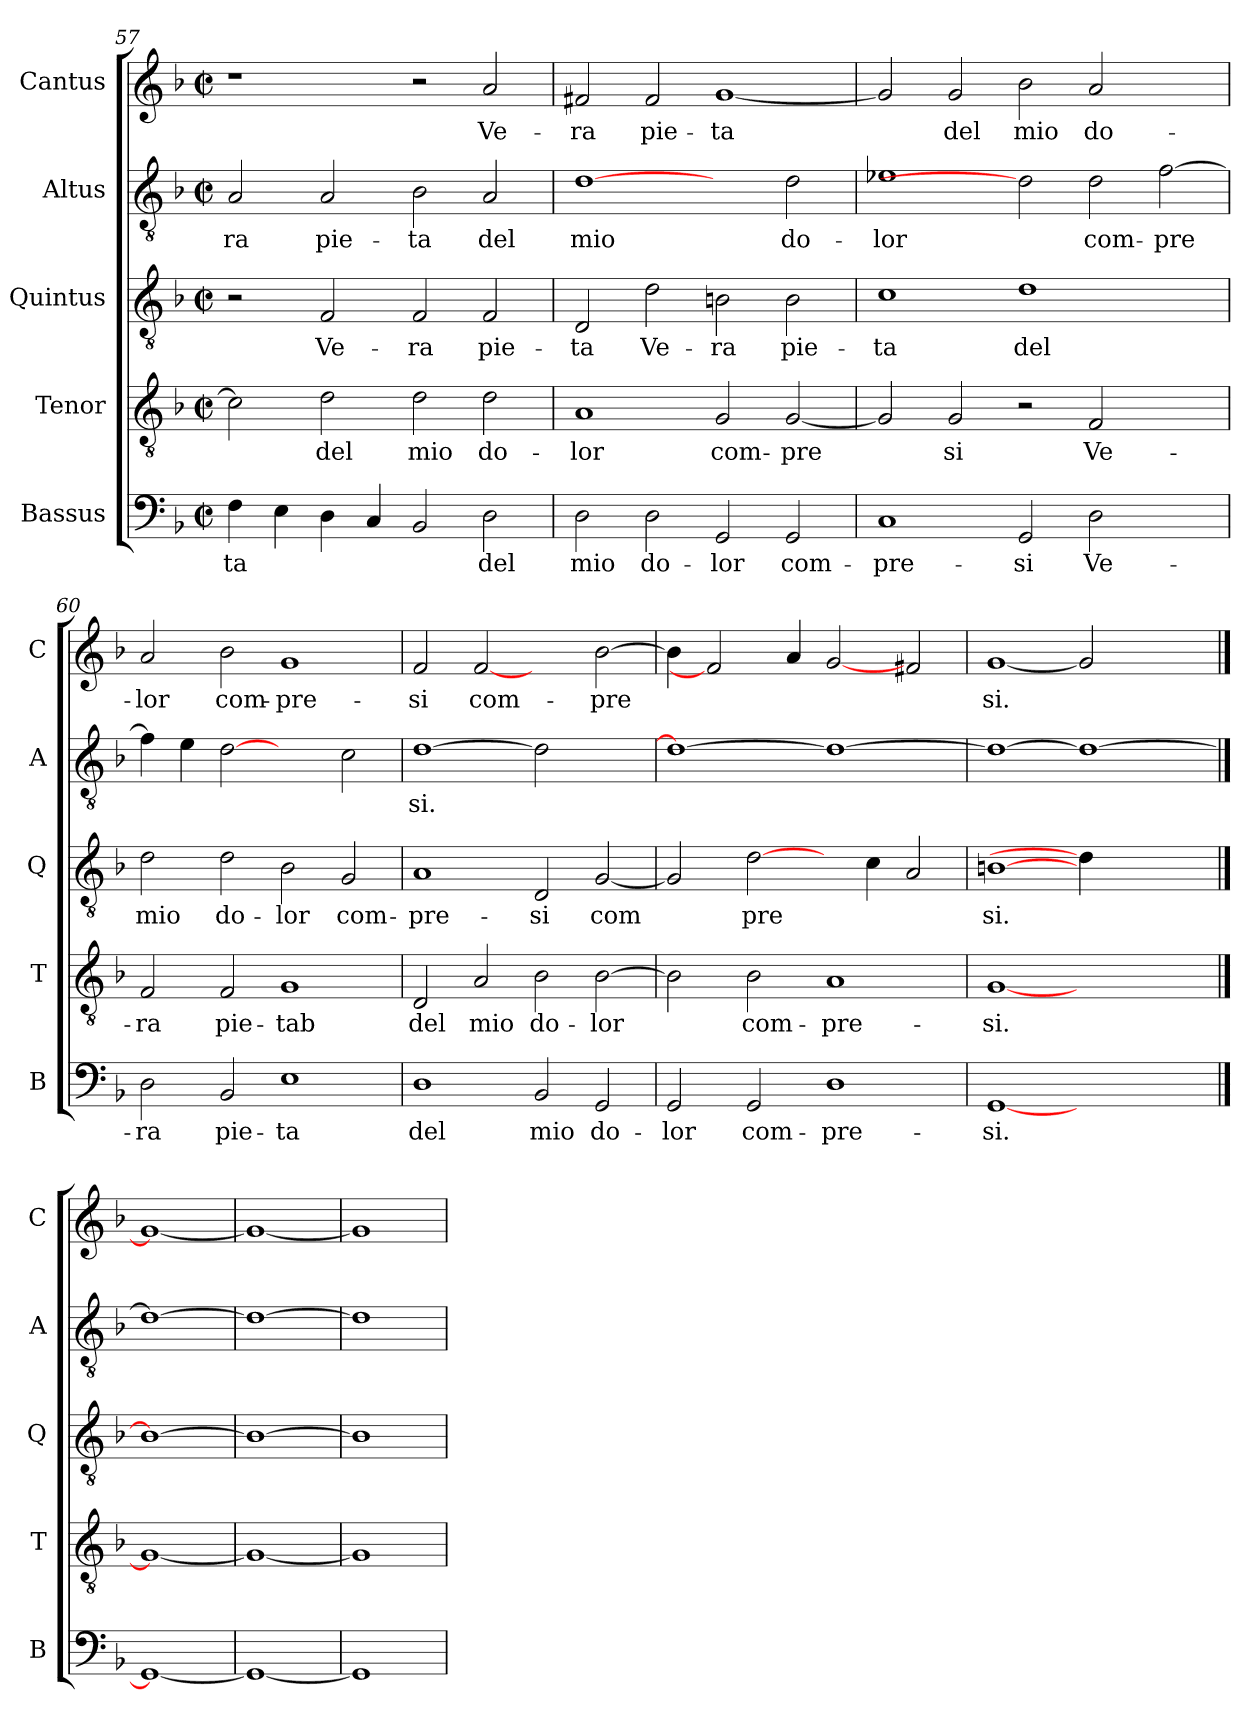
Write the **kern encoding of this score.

**kern	**text	**kern	**text	**kern	**text	**kern	**text	**kern	**text
*part5	*part5	*part4	*part4	*part3	*part3	*part2	*part2	*part1	*part1
*staff5	*staff5	*staff4	*staff4	*staff3	*staff3	*staff2	*staff2	*staff1	*staff1
*I"Bassus	*	*I"Tenor	*	*I"Quintus	*	*I"Altus	*	*I"Cantus	*
*I'B	*	*I'T	*	*I'Q	*	*I'A	*	*I'C	*
*clefF4	*	*clefGv2	*	*clefGv2	*	*clefGv2	*	*clefG2	*
*k[b-]	*	*k[b-]	*	*k[b-]	*	*k[b-]	*	*k[b-]	*
*F:	*	*F:	*	*F:	*	*F:	*	*F:	*
*M2/2	*	*M2/2	*	*M2/2	*	*M2/2	*	*M2/2	*
*met(c|)	*	*met(c|)	*	*met(c|)	*	*met(c|)	*	*met(c|)	*
=57	=57	=57	=57	=57	=57	=57	=57	=57	=57
!	!LO:LY:b:cj	!	!LO:LY:b:cj	!	!	!	!LO:LY:b:cj	!	!
4F\	-ta	2c\]	.	2r	.	2A/	-ra	1r	.
!	!LO:LY:b:cj	!	!	!	!	!	!	!	!
4E\	.	.	.	.	.	.	.	.	.
!	!LO:LY:b:cj	!	!LO:LY:b:cj	!	!LO:LY:b:cj	!	!LO:LY:b:cj	!	!
4D\	.	2d\	del	2F/	Ve-	2A/	pie-	.	.
!	!LO:LY:b:cj	!	!	!	!	!	!	!	!
4C/	.	.	.	.	.	.	.	.	.
!	!LO:LY:b:cj	!	!LO:LY:b:cj	!	!LO:LY:b:cj	!	!LO:LY:b:cj	!	!
2BB-/	.	2d\	mio	2F/	-ra	2B-\	-ta	2r	.
!	!LO:LY:b:cj	!	!LO:LY:b:cj	!	!LO:LY:b:cj	!	!LO:LY:b:cj	!	!LO:LY:b:cj
2D\	del	2d\	do-	2F/	pie-	2A/	del	2a/	Ve-
=58	=58	=58	=58	=58	=58	=58	=58	=58	=58
!	!LO:LY:b:cj	!	!LO:LY:b:cj	!	!LO:LY:b:cj	!	!LO:LY:b:cj	!	!LO:LY:b:cj
2D\	mio	1A	-lor	2D/	-ta	[1d	mio	2f#X/	-ra
!	!LO:LY:b:cj	!	!	!	!LO:LY:b:cj	!	!	!	!LO:LY:b:cj
2D\	do-	.	.	2d\	Ve-	.	.	2f#/	pie-
!	!LO:LY:b:cj	!	!LO:LY:b:cj	!	!LO:LY:b:cj	!	!	!	!LO:LY:b:cj
2GG/	-lor	2G/	com-	2Bn\	-ra	2ryy	.	[<1g	-ta
!	!LO:LY:b:cj	!	!LO:LY:b:cj	!	!LO:LY:b:cj	!	!LO:LY:b:cj	!	!
2GG/	com-	[<2G/	-pre-	2B\	pie-	2d\	do-	.	.
=59	=59	=59	=59	=59	=59	=59	=59	=59	=59
!	!LO:LY:b:cj	!	!LO:LY:b:cj	!	!LO:LY:b:cj	!	!LO:LY:b:cj	!	!LO:LY:b:cj
1C	-pre-	2G/]	--	1c	-ta	1e-X	-lor	2g/]	.
!	!	!	!LO:LY:b:cj	!	!	!	!	!	!LO:LY:b:cj
.	.	2G/	-si	.	.	.	.	2g/	del
!	!LO:LY:b:cj	!	!	!	!LO:LY:b:cj	!	!	!	!LO:LY:b:cj
2GG/	-si	2r	.	1d	del	2d]	.	2b-\	mio
!	!LO:LY:b:cj	!	!LO:LY:b:cj	!	!	!	!LO:LY:b:cj	!	!LO:LY:b:cj
2D\	Ve-	2F/	Ve-	.	.	2d\	com-	2a/	do-
!	!	!	!	!	!	!	!LO:LY:b:cj	!	!
2ryy	.	2ryy	.	2ryy	.	[<2f\	-pre-	2ryy	.
!!LO:PB:g=z
=60	=60	=60	=60	=60	=60	=60	=60	=60	=60
!	!LO:LY:b:cj	!	!LO:LY:b:cj	!	!LO:LY:b:cj	!	!LO:LY:b:cj	!	!LO:LY:b:cj
2D\	-ra	2F/	-ra	2d\	mio	4f\]	--	2a/	-lor
!	!	!	!	!	!	!	!LO:LY:b:cj	!	!
.	.	.	.	.	.	4e\	--	.	.
!	!LO:LY:b:cj	!	!LO:LY:b:cj	!	!LO:LY:b:cj	!	!LO:LY:b:cj	!	!LO:LY:b:cj
2BB-/	pie-	2F/	pie-	2d\	do-	[2d	--	2b-\	com-
!	!LO:LY:b:cj	!	!LO:LY:b:cj	!	!LO:LY:b:cj	!	!	!	!LO:LY:b:cj
1E	-ta	1G	-tab	2B-\	-lor	2ryy	.	1g	-pre-
!	!	!	!	!	!LO:LY:b:cj	!	!LO:LY:b:cj	!	!
.	.	.	.	2G/	com-	2c\	--	.	.
=61	=61	=61	=61	=61	=61	=61	=61	=61	=61
!	!LO:LY:b:cj	!	!LO:LY:b:cj	!	!LO:LY:b:cj	!	!LO:LY:b:cj	!	!LO:LY:b:cj
1D	del	2D/	del	1A	-pre-	[>1d	-si.	2f/	-si
!	!	!	!LO:LY:b:cj	!	!	!	!	!	!LO:LY:b:cj
.	.	2A/	mio	.	.	.	.	[2f	com-
!	!LO:LY:b:cj	!	!LO:LY:b:cj	!	!LO:LY:b:cj	!	!	!	!
2BB-/	mio	2B-\	do-	2D/	-si	2d]	.	2ryy	.
!	!LO:LY:b:cj	!	!LO:LY:b:cj	!	!LO:LY:b:cj	!	!	!	!LO:LY:b:cj
2GG/	do-	[>2B-\	-lor	[<2G/	com-	2ryy	.	[>2b-\	-pre-
=62	=62	=62	=62	=62	=62	=62	=62	=62	=62
!	!LO:LY:b:cj	!	!LO:LY:b:cj	!	!LO:LY:b:cj	!	!LO:LY:b:cj	!	!LO:LY:b:cj
2GG/	-lor	2B-\]	.	2G/]	--	1d_>	.	4b-\]	--
.	.	.	.	.	.	.	.	2f]	.
!	!LO:LY:b:cj	!	!LO:LY:b:cj	!	!LO:LY:b:cj	!	!	!	!
2GG/	com-	2B-\	com-	[2d\	-pre-	.	.	.	.
!	!	!	!	!	!	!	!	!	!LO:LY:b:cj
.	.	.	.	.	.	.	.	4a/	--
!	!LO:LY:b:cj	!	!LO:LY:b:cj	!	!	!	!	!	!LO:LY:b:cj
1D	-pre-	1A	-pre-	4ryy	.	1d_	.	[2g	--
!	!	!	!	!	!LO:LY:b:cj	!	!	!	!
.	.	.	.	4c\	--	.	.	.	.
!	!	!	!	!	!LO:LY:b:cj	!	!	!	!LO:LY:b:cj
.	.	.	.	2A/	--	.	.	2f#/	--
=63	=63	=63	=63	=63	=63	=63	=63	=63	=63
!	!LO:LY:b:cj	!	!LO:LY:b:cj	!	!LO:LY:b:cj	!	!LO:LY:b:cj	!	!LO:LY:b:cj
[1GG	-si.	[1G	-si.	[1Bn	-si.	1d_	.	[1g	-si.
1ryy	.	1ryy	.	4d\]	.	1d_	.	2g]	.
.	.	.	.	2.ryy	.	.	.	.	.
.	.	.	.	.	.	.	.	2ryy	.
==64	==64	==64	==64	==64	==64	==64	==64	==64	==64
1GG_	.	1G_	.	1B_	.	1d_	.	1g_	.
=65	=65	=65	=65	=65	=65	=65	=65	=65	=65
1GG_	.	1G_	.	1B_	.	1d_	.	1g_	.
=66	=66	=66	=66	=66	=66	=66	=66	=66	=66
1GG]	.	1G]	.	1B]	.	1d]	.	1g]	.
=	=	=	=	=	=	=	=	=	=
*-	*-	*-	*-	*-	*-	*-	*-	*-	*-
